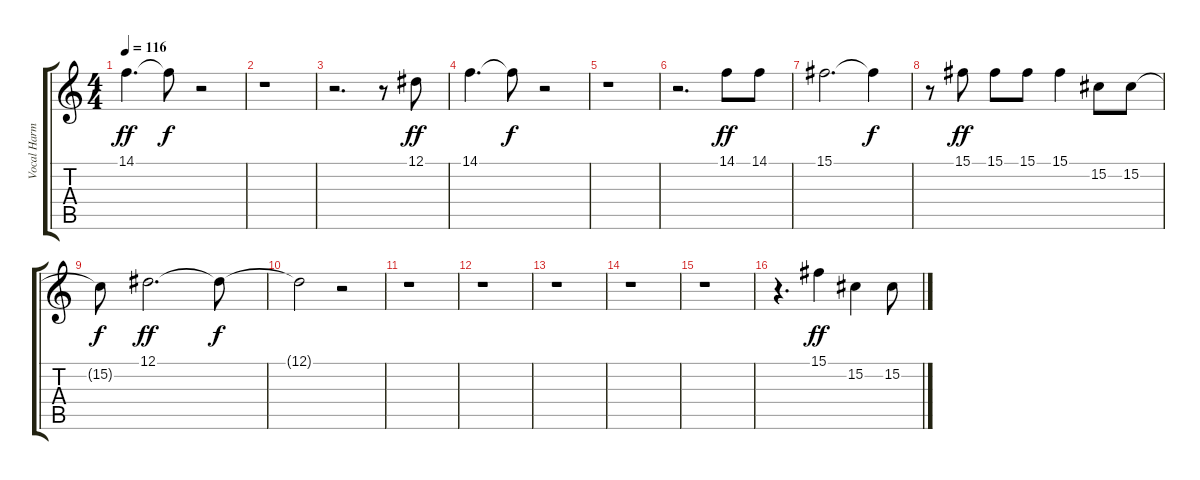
\track ("Vocal Harmony" "Vocal Harm") {instrument choiraahs}
\staff {score tabs}
\tuning (Eb4 Bb3 Gb3 Db3 Ab2 Eb2) {hide}
\ts (4 4)
\tempo 116
\clef g2
\ks c
14.1.4{d dy ff} 14.1{t}.8{dy f} r.2 |
r.1 |
r.2{d} r.8 12.1.8{dy ff} |
14.1.4{d} 14.1{t}.8{dy f} r.2 |
r.1 |
r.2{d} 14.1.8{dy ff} 14.1.8 |
15.1.2{d} 15.1{t}.4{dy f} |
r.8 15.1.8{dy ff} 15.1.8 15.1.8 15.1.4 15.2.8 15.2.8 |
15.2{t}.8{dy f} 12.1.2{d dy ff} 12.1{t}.8{dy f} |
12.1{t}.2 r.2 |
r.1 |
r.1 |
r.1 |
r.1 |
r.1 |
r.4{d} 15.1.4{dy ff} 15.2.4 15.2.8
